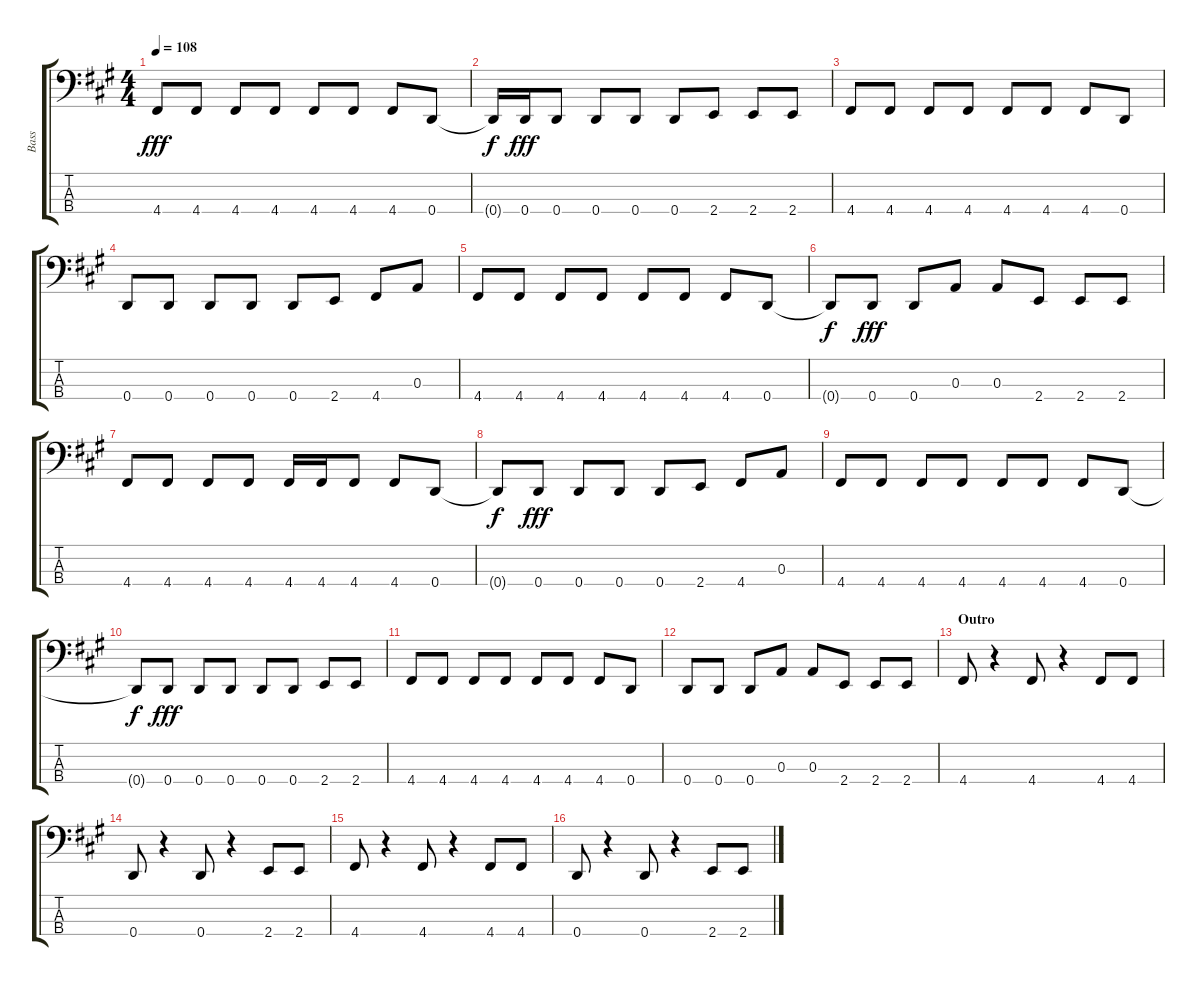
\track ("Bass" "Bass") {instrument electricbassfinger}
\staff {score tabs}
\tuning (G2 D2 A1 D1) {hide}
\ts (4 4)
\tempo 108
\clef f4
\ks a
4.4.8{dy fff} 4.4.8 4.4.8 4.4.8 4.4.8 4.4.8 4.4.8 0.4.8 |
0.4{t}.16{dy f} 0.4.16{dy fff} 0.4.8 0.4.8 0.4.8 0.4.8 2.4.8 2.4.8 2.4.8 |
4.4.8 4.4.8 4.4.8 4.4.8 4.4.8 4.4.8 4.4.8 0.4.8 |
0.4.8 0.4.8 0.4.8 0.4.8 0.4.8 2.4.8 4.4.8 0.3.8 |
4.4.8 4.4.8 4.4.8 4.4.8 4.4.8 4.4.8 4.4.8 0.4.8 |
0.4{t}.8{dy f} 0.4.8{dy fff} 0.4.8 0.3.8 0.3.8 2.4.8 2.4.8 2.4.8 |
4.4.8 4.4.8 4.4.8 4.4.8 4.4.16 4.4.16 4.4.8 4.4.8 0.4.8 |
0.4{t}.8{dy f} 0.4.8{dy fff} 0.4.8 0.4.8 0.4.8 2.4.8 4.4.8 0.3.8 |
4.4.8 4.4.8 4.4.8 4.4.8 4.4.8 4.4.8 4.4.8 0.4.8 |
0.4{t}.8{dy f} 0.4.8{dy fff} 0.4.8 0.4.8 0.4.8 0.4.8 2.4.8 2.4.8 |
4.4.8 4.4.8 4.4.8 4.4.8 4.4.8 4.4.8 4.4.8 0.4.8 |
0.4.8 0.4.8 0.4.8 0.3.8 0.3.8 2.4.8 2.4.8 2.4.8 |
\section ("" "Outro")
4.4.8 r.4 4.4.8 r.4 4.4.8 4.4.8 |
0.4.8 r.4 0.4.8 r.4 2.4.8 2.4.8 |
4.4.8 r.4 4.4.8 r.4 4.4.8 4.4.8 |
0.4.8 r.4 0.4.8 r.4 2.4.8 2.4.8
